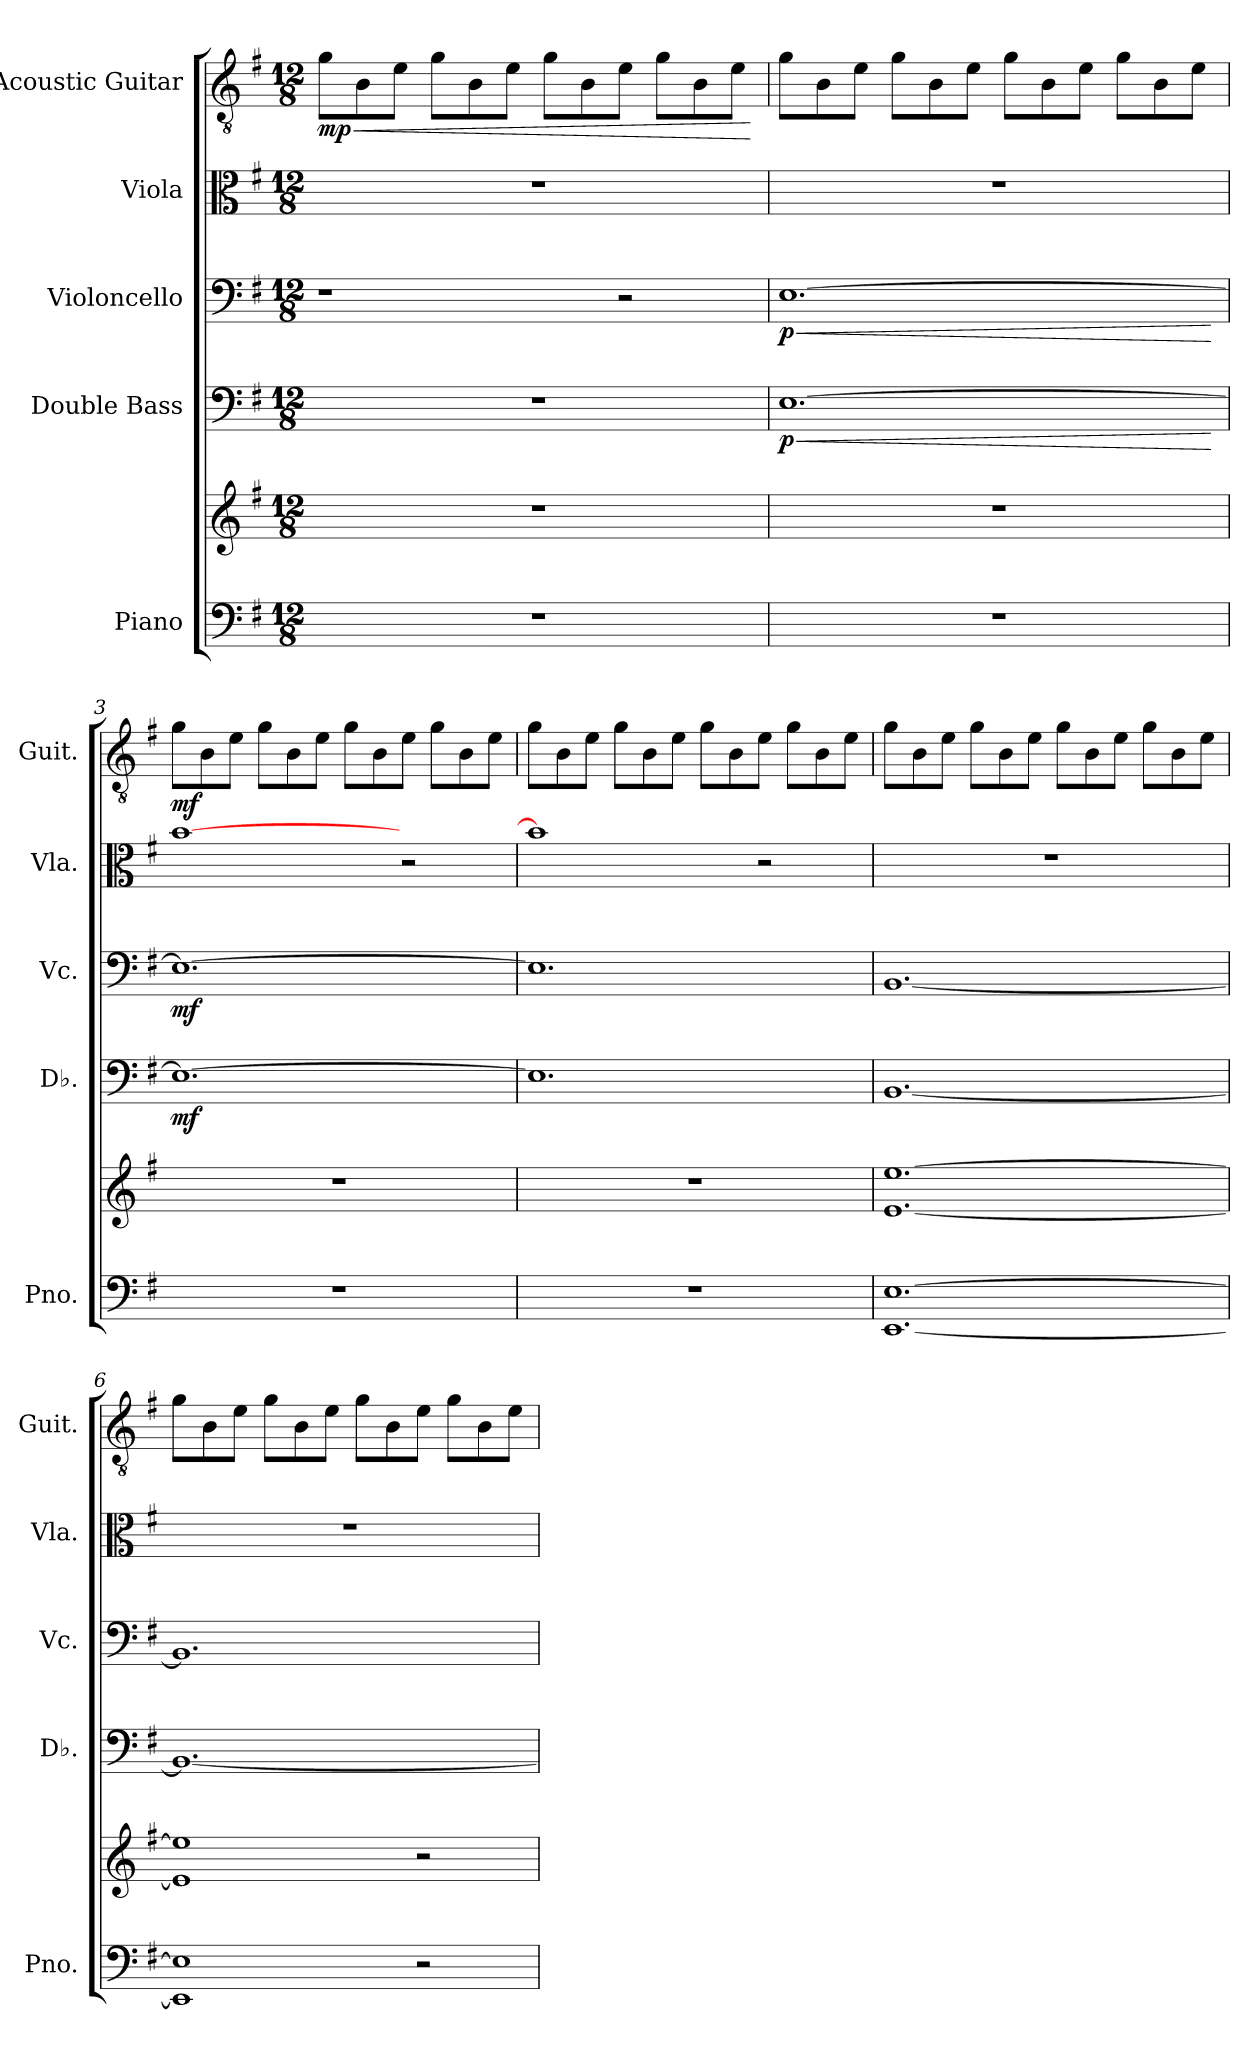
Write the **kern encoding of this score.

**kern	**kern	**kern	**dynam	**kern	**dynam	**kern	**kern	**dynam
*part5	*part5	*part4	*part4	*part3	*part3	*part2	*part1	*part1
*staff6	*staff5	*staff4	*staff4	*staff3	*staff3	*staff2	*staff1	*staff1
*I"Piano	*	*I"Double Bass	*	*I"Violoncello	*	*I"Viola	*I"Acoustic Guitar	*
*I'Pno.	*	*I'Db.	*	*I'Vc.	*	*I'Vla.	*I'Guit.	*
*clefF4	*clefG2	*clefF4	*	*clefF4	*	*clefC3	*clefGv2	*
*	*	*ITrd7c12	*	*	*	*	*	*
*k[f#]	*k[f#]	*k[f#]	*	*k[f#]	*	*k[f#]	*k[f#]	*
*M12/8	*M12/8	*M12/8	*	*M12/8	*	*M12/8	*M12/8	*
*MM160	*MM160	*MM160	*	*MM160	*	*MM160	*MM160	*
=1	=1	=1	=1	=1	=1	=1	=1	=1
!	!	!	!	!	!	!	!	!LO:HP:b
!	!	!	!	!	!	!	!	!LO:DY:n=1:b
1.r	1.r	1.r	.	1r	.	1.r	8g\L	< mp
.	.	.	.	.	.	.	8B\	.
.	.	.	.	.	.	.	8e\J	.
.	.	.	.	.	.	.	8g\L	.
.	.	.	.	.	.	.	8B\	.
.	.	.	.	.	.	.	8e\J	.
.	.	.	.	.	.	.	8g\L	.
.	.	.	.	.	.	.	8B\	.
.	.	.	.	2r	.	.	8e\J	.
.	.	.	.	.	.	.	8g\L	.
.	.	.	.	.	.	.	8B\	.
.	.	.	.	.	.	.	8e\J	.
.	.	.	.	.	.	.	.	[
=2	=2	=2	=2	=2	=2	=2	=2	=2
!	!	!	!LO:HP:b	!	!LO:HP:b	!	!	!
!	!	!	!LO:DY:n=1:b	!	!LO:DY:n=1:b	!	!	!
1.r	1.r	[1.EE	< p	[1.E	< p	1.r	8g\L	.
.	.	.	.	.	.	.	8B\	.
.	.	.	.	.	.	.	8e\J	.
.	.	.	.	.	.	.	8g\L	.
.	.	.	.	.	.	.	8B\	.
.	.	.	.	.	.	.	8e\J	.
.	.	.	.	.	.	.	8g\L	.
.	.	.	.	.	.	.	8B\	.
.	.	.	.	.	.	.	8e\J	.
.	.	.	.	.	.	.	8g\L	.
.	.	.	.	.	.	.	8B\	.
.	.	.	.	.	.	.	8e\J	.
.	.	.	[	.	[	.	.	.
!!LO:LB:g=z
=3	=3	=3	=3	=3	=3	=3	=3	=3
!	!	!	!LO:DY:b	!	!LO:DY:b	!	!	!LO:DY:b
1.r	1.r	1.EE_	mf	1.E_	mf	[1b	8g\L	mf
.	.	.	.	.	.	.	8B\	.
.	.	.	.	.	.	.	8e\J	.
.	.	.	.	.	.	.	8g\L	.
.	.	.	.	.	.	.	8B\	.
.	.	.	.	.	.	.	8e\J	.
.	.	.	.	.	.	.	8g\L	.
.	.	.	.	.	.	.	8B\	.
.	.	.	.	.	.	2r	8e\J	.
.	.	.	.	.	.	.	8g\L	.
.	.	.	.	.	.	.	8B\	.
.	.	.	.	.	.	.	8e\J	.
=4	=4	=4	=4	=4	=4	=4	=4	=4
1.r	1.r	1.EE]	.	1.E]	.	1b]	8g\L	.
.	.	.	.	.	.	.	8B\	.
.	.	.	.	.	.	.	8e\J	.
.	.	.	.	.	.	.	8g\L	.
.	.	.	.	.	.	.	8B\	.
.	.	.	.	.	.	.	8e\J	.
.	.	.	.	.	.	.	8g\L	.
.	.	.	.	.	.	.	8B\	.
.	.	.	.	.	.	2r	8e\J	.
.	.	.	.	.	.	.	8g\L	.
.	.	.	.	.	.	.	8B\	.
.	.	.	.	.	.	.	8e\J	.
=5	=5	=5	=5	=5	=5	=5	=5	=5
[1.EE [1.E	[1.e [1.ee	[1.BBB	.	[1.BB	.	1.r	8g\L	.
.	.	.	.	.	.	.	8B\	.
.	.	.	.	.	.	.	8e\J	.
.	.	.	.	.	.	.	8g\L	.
.	.	.	.	.	.	.	8B\	.
.	.	.	.	.	.	.	8e\J	.
.	.	.	.	.	.	.	8g\L	.
.	.	.	.	.	.	.	8B\	.
.	.	.	.	.	.	.	8e\J	.
.	.	.	.	.	.	.	8g\L	.
.	.	.	.	.	.	.	8B\	.
.	.	.	.	.	.	.	8e\J	.
!!LO:PB:g=z
=6	=6	=6	=6	=6	=6	=6	=6	=6
1EE] 1E]	1e] 1ee]	1.BBB_	.	1.BB]	.	1.r	8g\L	.
.	.	.	.	.	.	.	8B\	.
.	.	.	.	.	.	.	8e\J	.
.	.	.	.	.	.	.	8g\L	.
.	.	.	.	.	.	.	8B\	.
.	.	.	.	.	.	.	8e\J	.
.	.	.	.	.	.	.	8g\L	.
.	.	.	.	.	.	.	8B\	.
2r	2r	.	.	.	.	.	8e\J	.
.	.	.	.	.	.	.	8g\L	.
.	.	.	.	.	.	.	8B\	.
.	.	.	.	.	.	.	8e\J	.
=	=	=	=	=	=	=	=	=
*-	*-	*-	*-	*-	*-	*-	*-	*-
